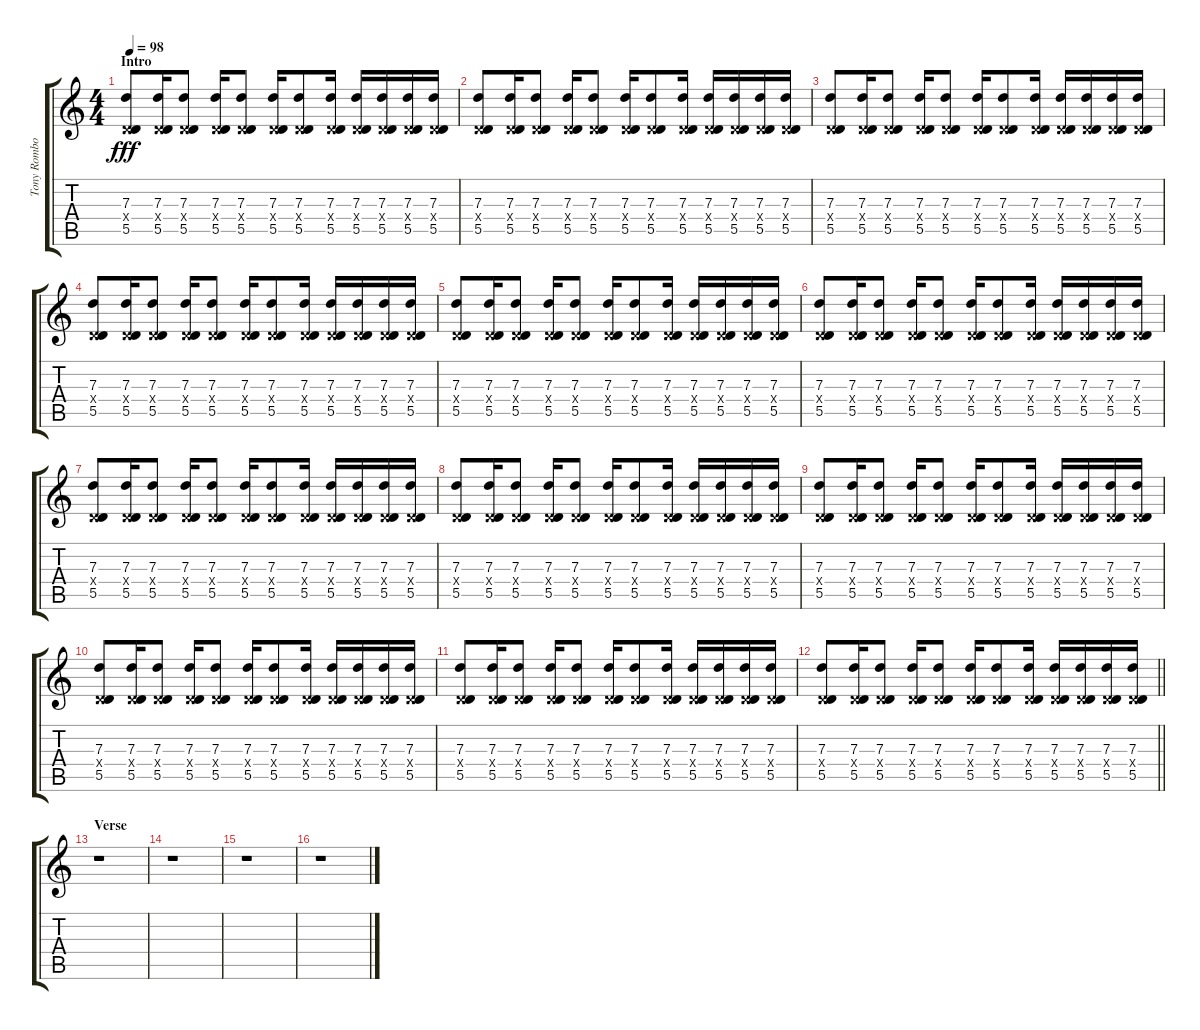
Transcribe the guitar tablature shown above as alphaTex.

\track ("Tony Rombola - Fills Guitar" "Tony Rombo") {instrument distortionguitar}
\staff {score tabs}
\tuning (E4 B3 G3 D3 A2 D2) {hide}
\ts (4 4)
\section ("" "Intro")
\tempo 98
\clef g2
\ks c
(7.3 0.4{x} 5.5).8{dy fff balance 0 instrument distortionguitar} (7.3 0.4{x} 5.5).16 (7.3 0.4{x} 5.5).8 (7.3 0.4{x} 5.5).16 (7.3 0.4{x} 5.5).8 (7.3 0.4{x} 5.5).16 (7.3 0.4{x} 5.5).8 (7.3 0.4{x} 5.5).16 (7.3 0.4{x} 5.5).16 (7.3 0.4{x} 5.5).16 (7.3 0.4{x} 5.5).16 (7.3 0.4{x} 5.5).16 |
(7.3 0.4{x} 5.5).8 (7.3 0.4{x} 5.5).16 (7.3 0.4{x} 5.5).8 (7.3 0.4{x} 5.5).16 (7.3 0.4{x} 5.5).8 (7.3 0.4{x} 5.5).16 (7.3 0.4{x} 5.5).8 (7.3 0.4{x} 5.5).16 (7.3 0.4{x} 5.5).16 (7.3 0.4{x} 5.5).16 (7.3 0.4{x} 5.5).16 (7.3 0.4{x} 5.5).16 |
(7.3 0.4{x} 5.5).8 (7.3 0.4{x} 5.5).16 (7.3 0.4{x} 5.5).8 (7.3 0.4{x} 5.5).16 (7.3 0.4{x} 5.5).8 (7.3 0.4{x} 5.5).16 (7.3 0.4{x} 5.5).8 (7.3 0.4{x} 5.5).16 (7.3 0.4{x} 5.5).16 (7.3 0.4{x} 5.5).16 (7.3 0.4{x} 5.5).16 (7.3 0.4{x} 5.5).16 |
(7.3 0.4{x} 5.5).8 (7.3 0.4{x} 5.5).16 (7.3 0.4{x} 5.5).8 (7.3 0.4{x} 5.5).16 (7.3 0.4{x} 5.5).8 (7.3 0.4{x} 5.5).16 (7.3 0.4{x} 5.5).8 (7.3 0.4{x} 5.5).16 (7.3 0.4{x} 5.5).16 (7.3 0.4{x} 5.5).16 (7.3 0.4{x} 5.5).16 (7.3 0.4{x} 5.5).16 |
(7.3 0.4{x} 5.5).8{balance 8} (7.3 0.4{x} 5.5).16 (7.3 0.4{x} 5.5).8 (7.3 0.4{x} 5.5).16 (7.3 0.4{x} 5.5).8 (7.3 0.4{x} 5.5).16 (7.3 0.4{x} 5.5).8 (7.3 0.4{x} 5.5).16 (7.3 0.4{x} 5.5).16 (7.3 0.4{x} 5.5).16 (7.3 0.4{x} 5.5).16 (7.3 0.4{x} 5.5).16 |
(7.3 0.4{x} 5.5).8 (7.3 0.4{x} 5.5).16 (7.3 0.4{x} 5.5).8 (7.3 0.4{x} 5.5).16 (7.3 0.4{x} 5.5).8 (7.3 0.4{x} 5.5).16 (7.3 0.4{x} 5.5).8 (7.3 0.4{x} 5.5).16 (7.3 0.4{x} 5.5).16 (7.3 0.4{x} 5.5).16 (7.3 0.4{x} 5.5).16 (7.3 0.4{x} 5.5).16 |
(7.3 0.4{x} 5.5).8 (7.3 0.4{x} 5.5).16 (7.3 0.4{x} 5.5).8 (7.3 0.4{x} 5.5).16 (7.3 0.4{x} 5.5).8 (7.3 0.4{x} 5.5).16 (7.3 0.4{x} 5.5).8 (7.3 0.4{x} 5.5).16 (7.3 0.4{x} 5.5).16 (7.3 0.4{x} 5.5).16 (7.3 0.4{x} 5.5).16 (7.3 0.4{x} 5.5).16 |
(7.3 0.4{x} 5.5).8 (7.3 0.4{x} 5.5).16 (7.3 0.4{x} 5.5).8 (7.3 0.4{x} 5.5).16 (7.3 0.4{x} 5.5).8 (7.3 0.4{x} 5.5).16 (7.3 0.4{x} 5.5).8 (7.3 0.4{x} 5.5).16 (7.3 0.4{x} 5.5).16 (7.3 0.4{x} 5.5).16 (7.3 0.4{x} 5.5).16 (7.3 0.4{x} 5.5).16 |
(7.3 0.4{x} 5.5).8 (7.3 0.4{x} 5.5).16 (7.3 0.4{x} 5.5).8 (7.3 0.4{x} 5.5).16 (7.3 0.4{x} 5.5).8 (7.3 0.4{x} 5.5).16 (7.3 0.4{x} 5.5).8 (7.3 0.4{x} 5.5).16 (7.3 0.4{x} 5.5).16 (7.3 0.4{x} 5.5).16 (7.3 0.4{x} 5.5).16 (7.3 0.4{x} 5.5).16 |
(7.3 0.4{x} 5.5).8 (7.3 0.4{x} 5.5).16 (7.3 0.4{x} 5.5).8 (7.3 0.4{x} 5.5).16 (7.3 0.4{x} 5.5).8 (7.3 0.4{x} 5.5).16 (7.3 0.4{x} 5.5).8 (7.3 0.4{x} 5.5).16 (7.3 0.4{x} 5.5).16 (7.3 0.4{x} 5.5).16 (7.3 0.4{x} 5.5).16 (7.3 0.4{x} 5.5).16 |
(7.3 0.4{x} 5.5).8 (7.3 0.4{x} 5.5).16 (7.3 0.4{x} 5.5).8 (7.3 0.4{x} 5.5).16 (7.3 0.4{x} 5.5).8 (7.3 0.4{x} 5.5).16 (7.3 0.4{x} 5.5).8 (7.3 0.4{x} 5.5).16 (7.3 0.4{x} 5.5).16 (7.3 0.4{x} 5.5).16 (7.3 0.4{x} 5.5).16 (7.3 0.4{x} 5.5).16 |
\barLineRight lightlight
(7.3 0.4{x} 5.5).8 (7.3 0.4{x} 5.5).16 (7.3 0.4{x} 5.5).8 (7.3 0.4{x} 5.5).16 (7.3 0.4{x} 5.5).8 (7.3 0.4{x} 5.5).16 (7.3 0.4{x} 5.5).8 (7.3 0.4{x} 5.5).16 (7.3 0.4{x} 5.5).16 (7.3 0.4{x} 5.5).16 (7.3 0.4{x} 5.5).16 (7.3 0.4{x} 5.5).16 |
\section ("" "Verse")
r.1 |
r.1 |
r.1 |
r.1
